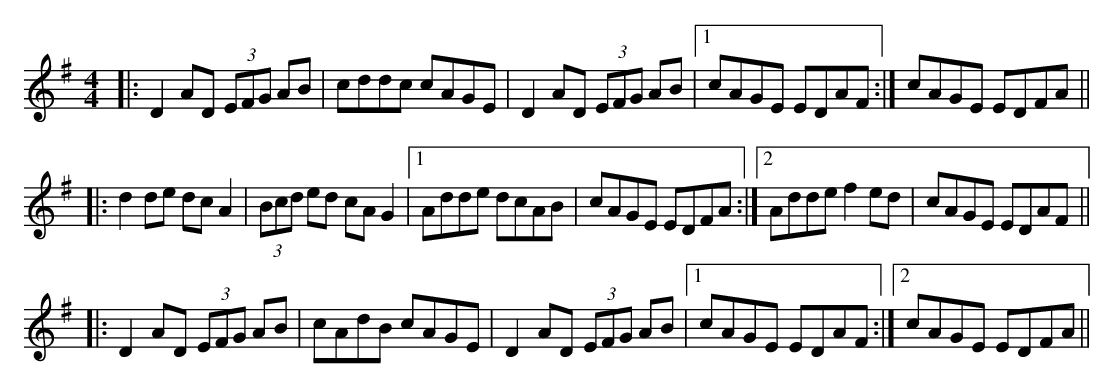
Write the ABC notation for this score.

X:1
M:4/4
K:Dmix
|:D2 AD (3EFG AB|cddc cAGE|D2 AD (3EFG AB|1 cAGE EDAF:|[ 2 cAGE EDFA||
|:d2 de dc A2|(3Bcd ed cA G2|1 Adde dcAB|cAGE EDFA:|2 Adde f2 ed|cAGE EDAF||
|:D2 AD (3EFG AB|cAdB cAGE|D2 AD (3EFG AB|1 cAGE EDAF:|2 cAGE EDFA||
